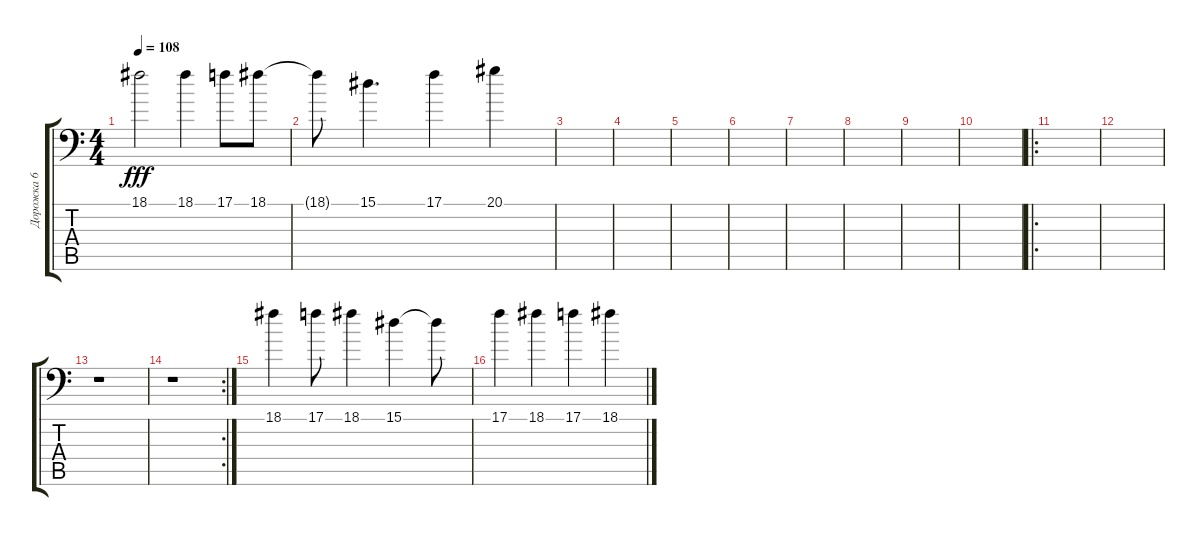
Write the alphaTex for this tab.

\track ("Дорожка 6" "Дорожка 6") {instrument acousticgrandpiano}
\staff {score tabs}
\tuning (C4 G3 Eb3 Bb2 F2 Bb1) {hide}
\ts (4 4)
\tempo 108
\clef f4
\ks c
18.1.2{dy fff} 18.1.4 17.1.8 18.1.8 |
18.1{t}.8 15.1.4{d} 17.1.4 20.1.4 |
|
|
|
|
|
|
|
|
\ro
|
|
r.1 |
\rc 2
r.1 |
18.1.4 17.1.8 18.1.4 15.1.4 15.1{t}.8 |
17.1.4 18.1.4 17.1.4 18.1.4
